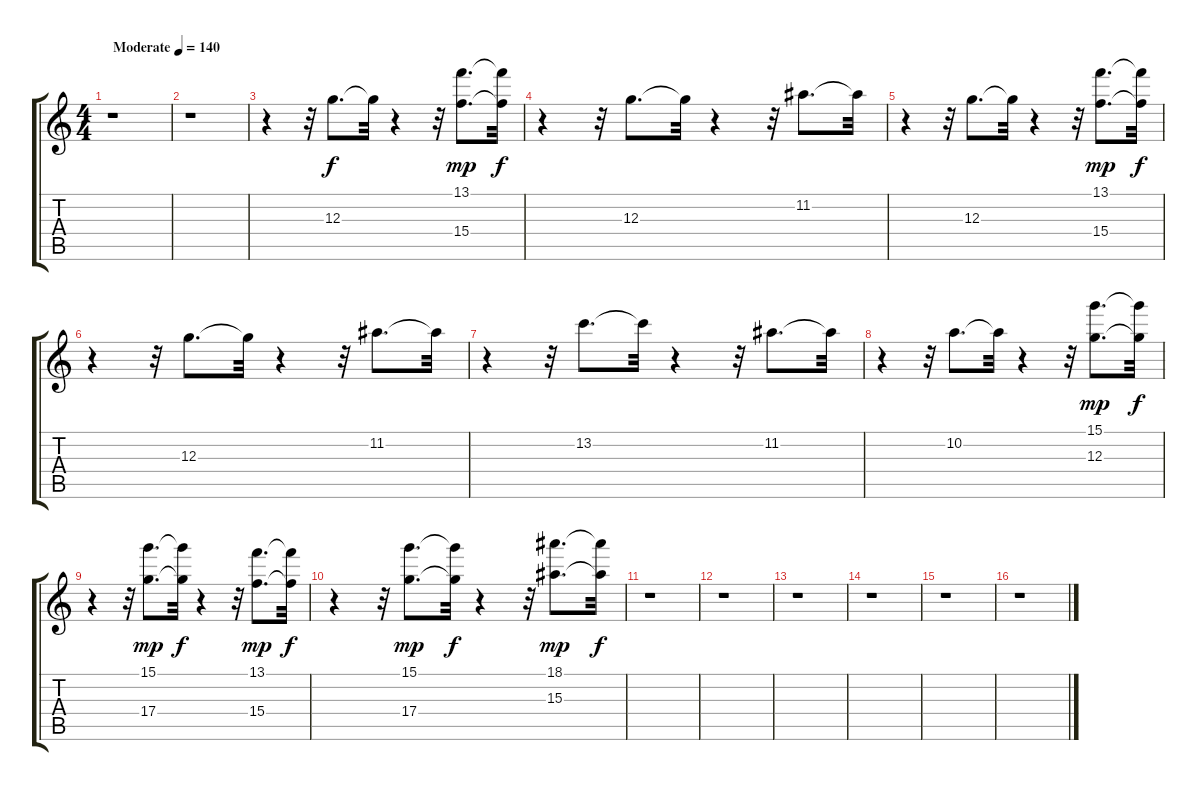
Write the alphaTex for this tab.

\track "" {instrument overdrivenguitar}
\staff {score tabs}
\tuning (E4 B3 G3 D3 A2 E2) {hide}
\ts (4 4)
\tempo (140 "Moderate")
\clef g2
\ks c
r.1{dy f instrument overdrivenguitar} |
r.1 |
r.4 r.32 12.3.8{d} 12.3{t}.32 r.4 r.32 (13.1 15.4).8{d dy mp} (13.1{t} 15.4{t}).32{dy f} |
r.4 r.32 12.3.8{d} 12.3{t}.32 r.4 r.32 11.2.8{d} 11.2{t}.32 |
r.4 r.32 12.3.8{d} 12.3{t}.32 r.4 r.32 (13.1 15.4).8{d dy mp} (13.1{t} 15.4{t}).32{dy f} |
r.4 r.32 12.3.8{d} 12.3{t}.32 r.4 r.32 11.2.8{d} 11.2{t}.32 |
r.4 r.32 13.2.8{d} 13.2{t}.32 r.4 r.32 11.2.8{d} 11.2{t}.32 |
r.4 r.32 10.2.8{d} 10.2{t}.32 r.4 r.32 (15.1 12.3).8{d dy mp} (15.1{t} 12.3{t}).32{dy f} |
r.4 r.32 (15.1 17.4).8{d dy mp} (15.1{t} 17.4{t}).32{dy f} r.4 r.32 (13.1 15.4).8{d dy mp} (13.1{t} 15.4{t}).32{dy f} |
r.4 r.32 (15.1 17.4).8{d dy mp} (15.1{t} 17.4{t}).32{dy f} r.4 r.32 (18.1 15.3).8{d dy mp} (18.1{t} 15.3{t}).32{dy f} |
r.1 |
r.1 |
r.1 |
r.1 |
r.1 |
r.1
